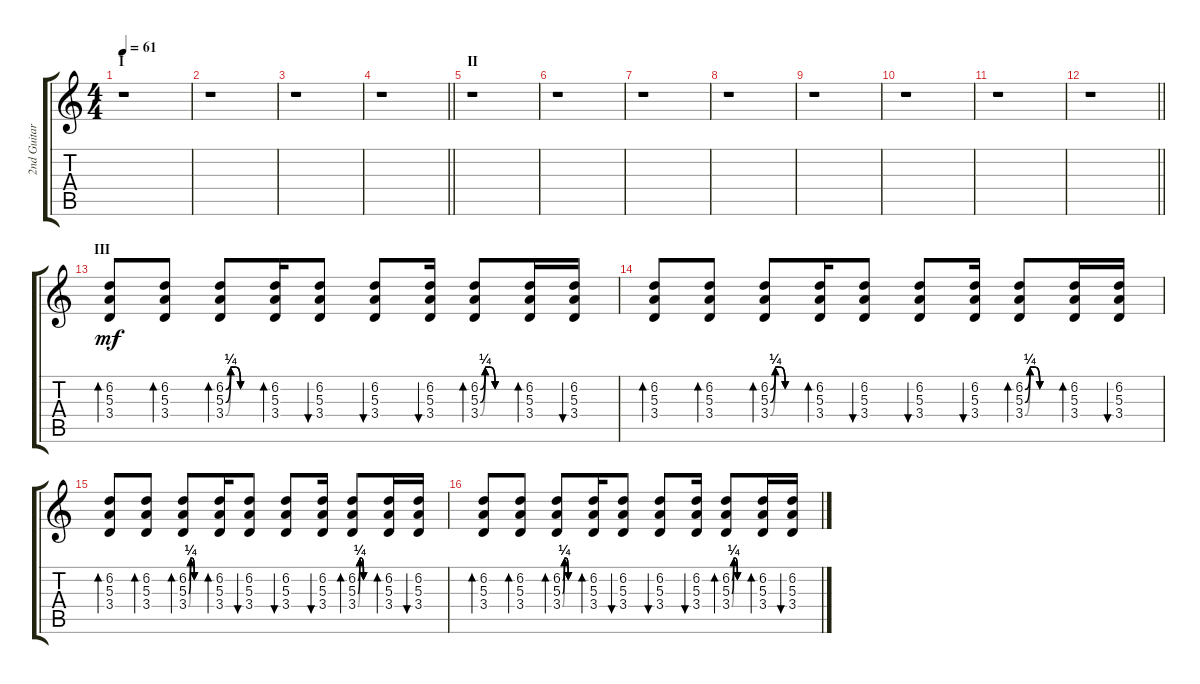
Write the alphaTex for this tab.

\track ("2nd Guitar" "2nd Guitar") {instrument acousticguitarsteel}
\staff {score tabs}
\tuning (Db4 Ab3 E3 B2 Gb2 Db2) {hide}
\ts (4 4)
\section ("" "I")
\tempo 61
\clef g2
\ks c
r.1{dy mf instrument acousticguitarsteel} |
r.1 |
r.1 |
\barLineRight lightlight
r.1 |
\section ("" "II")
r.1 |
r.1 |
r.1 |
r.1 |
r.1 |
r.1 |
r.1 |
\barLineRight lightlight
r.1 |
\section ("" "III")
(6.2 5.3 3.4).8{bd 30} (6.2 5.3 3.4).8{bd 30} (6.2{be (custom 0 0 10 1 20 1 30 0 60 0)} 5.3{be (custom 0 0 10 1 20 1 30 0 60 0)} 3.4{be (custom 0 0 10 1 20 1 30 0 60 0)}).8{bd 30} (6.2 5.3 3.4).16{bd 30} (6.2 5.3 3.4).8{bu 30} (6.2 5.3 3.4).8{bu 30} (6.2 5.3 3.4).16{bu 30} (6.2{be (custom 0 0 10 1 20 1 30 0 60 0)} 5.3{be (custom 0 0 10 1 20 1 30 0 60 0)} 3.4{be (custom 0 0 10 1 20 1 30 0 60 0)}).8{bd 30} (6.2 5.3 3.4).16{bd 30} (6.2 5.3 3.4).16{bu 30} |
(6.2 5.3 3.4).8{bd 30} (6.2 5.3 3.4).8{bd 30} (6.2{be (custom 0 0 10 1 20 1 30 0 60 0)} 5.3{be (custom 0 0 10 1 20 1 30 0 60 0)} 3.4{be (custom 0 0 10 1 20 1 30 0 60 0)}).8{bd 30} (6.2 5.3 3.4).16{bd 30} (6.2 5.3 3.4).8{bu 30} (6.2 5.3 3.4).8{bu 30} (6.2 5.3 3.4).16{bu 30} (6.2{be (custom 0 0 10 1 20 1 30 0 60 0)} 5.3{be (custom 0 0 10 1 20 1 30 0 60 0)} 3.4{be (custom 0 0 10 1 20 1 30 0 60 0)}).8{bd 30} (6.2 5.3 3.4).16{bd 30} (6.2 5.3 3.4).16{bu 30} |
(6.2 5.3 3.4).8{bd 30} (6.2 5.3 3.4).8{bd 30} (6.2{be (custom 0 0 10 1 20 1 30 0 60 0)} 5.3{be (custom 0 0 10 1 20 1 30 0 60 0)} 3.4{be (custom 0 0 10 1 20 1 30 0 60 0)}).8{bd 30} (6.2 5.3 3.4).16{bd 30} (6.2 5.3 3.4).8{bu 30} (6.2 5.3 3.4).8{bu 30} (6.2 5.3 3.4).16{bu 30} (6.2{be (custom 0 0 10 1 20 1 30 0 60 0)} 5.3{be (custom 0 0 10 1 20 1 30 0 60 0)} 3.4{be (custom 0 0 10 1 20 1 30 0 60 0)}).8{bd 30} (6.2 5.3 3.4).16{bd 30} (6.2 5.3 3.4).16{bu 30} |
(6.2 5.3 3.4).8{bd 30} (6.2 5.3 3.4).8{bd 30} (6.2{be (custom 0 0 10 1 20 1 30 0 60 0)} 5.3{be (custom 0 0 10 1 20 1 30 0 60 0)} 3.4{be (custom 0 0 10 1 20 1 30 0 60 0)}).8{bd 30} (6.2 5.3 3.4).16{bd 30} (6.2 5.3 3.4).8{bu 30} (6.2 5.3 3.4).8{bu 30} (6.2 5.3 3.4).16{bu 30} (6.2{be (custom 0 0 10 1 20 1 30 0 60 0)} 5.3{be (custom 0 0 10 1 20 1 30 0 60 0)} 3.4{be (custom 0 0 10 1 20 1 30 0 60 0)}).8{bd 30} (6.2 5.3 3.4).16{bd 30} (6.2 5.3 3.4).16{bu 30}
